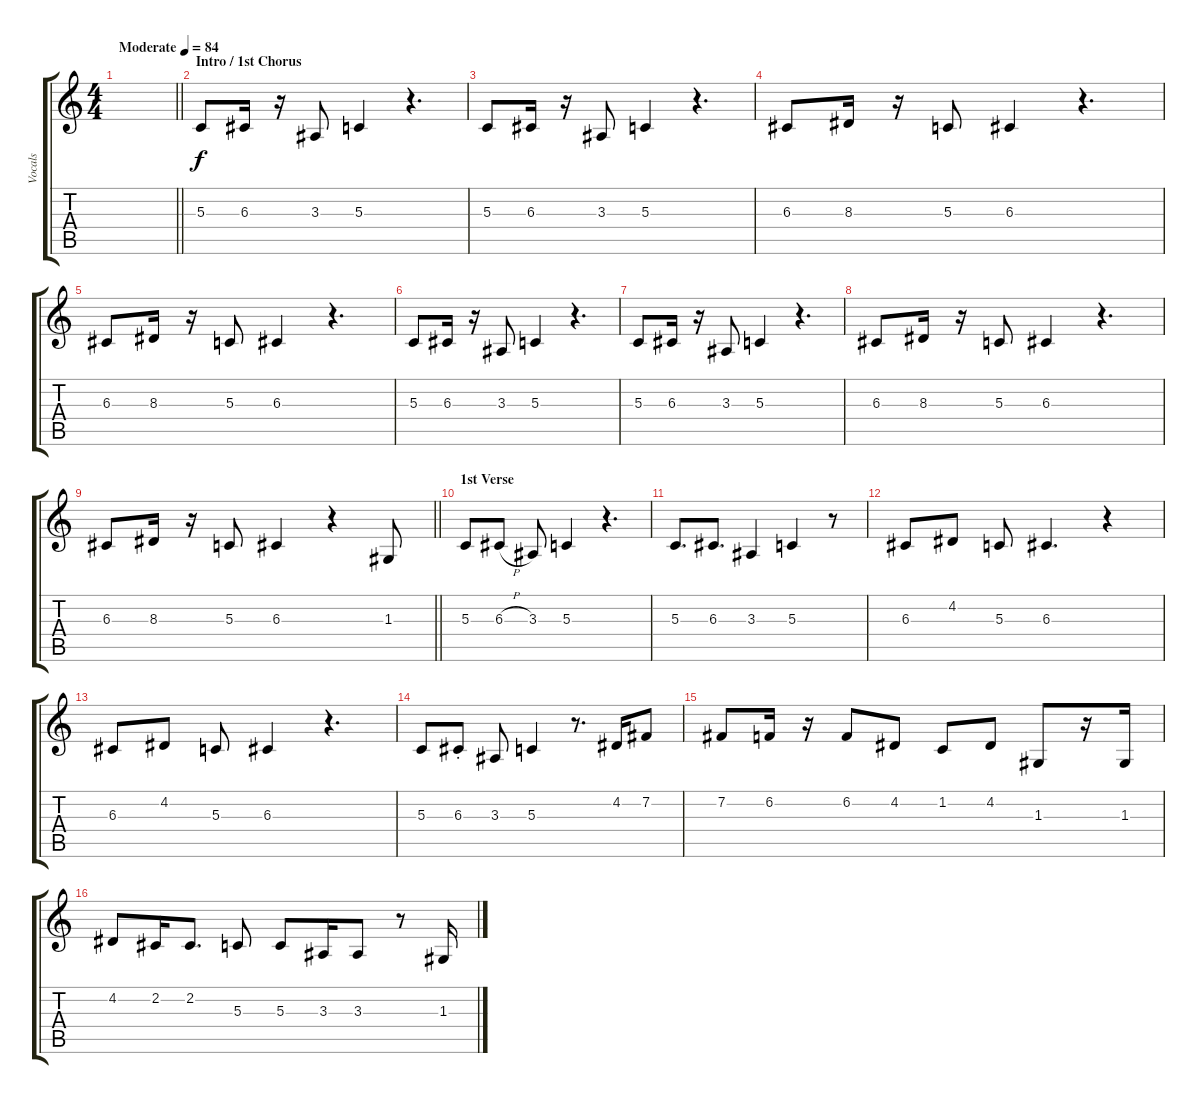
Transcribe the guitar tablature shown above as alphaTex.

\track ("Vocals" "Vocals") {instrument clarinet}
\staff {score tabs}
\tuning (E4 B3 G3 D3 A2 E2) {hide}
\ts (4 4)
\tempo (84 "Moderate")
\clef g2
\barLineRight lightlight
\ks c
|
\section ("" "Intro / 1st Chorus")
5.3.8 6.3.16 r.16 3.3.8 5.3.4 r.4{d} |
5.3.8 6.3.16 r.16 3.3.8 5.3.4 r.4{d} |
6.3.8 8.3.16 r.16 5.3.8 6.3.4 r.4{d} |
6.3.8 8.3.16 r.16 5.3.8 6.3.4 r.4{d} |
5.3.8 6.3.16 r.16 3.3.8 5.3.4 r.4{d} |
5.3.8 6.3.16 r.16 3.3.8 5.3.4 r.4{d} |
6.3.8 8.3.16 r.16 5.3.8 6.3.4 r.4{d} |
\barLineRight lightlight
6.3.8 8.3.16 r.16 5.3.8 6.3.4 r.4 1.3.8 |
\section ("" "1st Verse")
5.3.8 6.3{h}.8 3.3.8 5.3.4 r.4{d} |
5.3.8{d} 6.3.8{d} 3.3.4 5.3.4 r.8 |
6.3.8 4.2.8 5.3.8 6.3.4{d} r.4 |
6.3.8 4.2.8 5.3.8 6.3.4 r.4{d} |
5.3.8 6.3{st}.8 3.3.8 5.3.4 r.8{d} 4.2.16 7.2.8 |
7.2.8 6.2.16 r.16 6.2.8 4.2.8 1.2.8 4.2.8 1.3.8 r.16 1.3.16 |
4.2.8 2.2.16 2.2.8{d} 5.3.8 5.3.8 3.3.16 3.3.8 r.8 1.3.16
